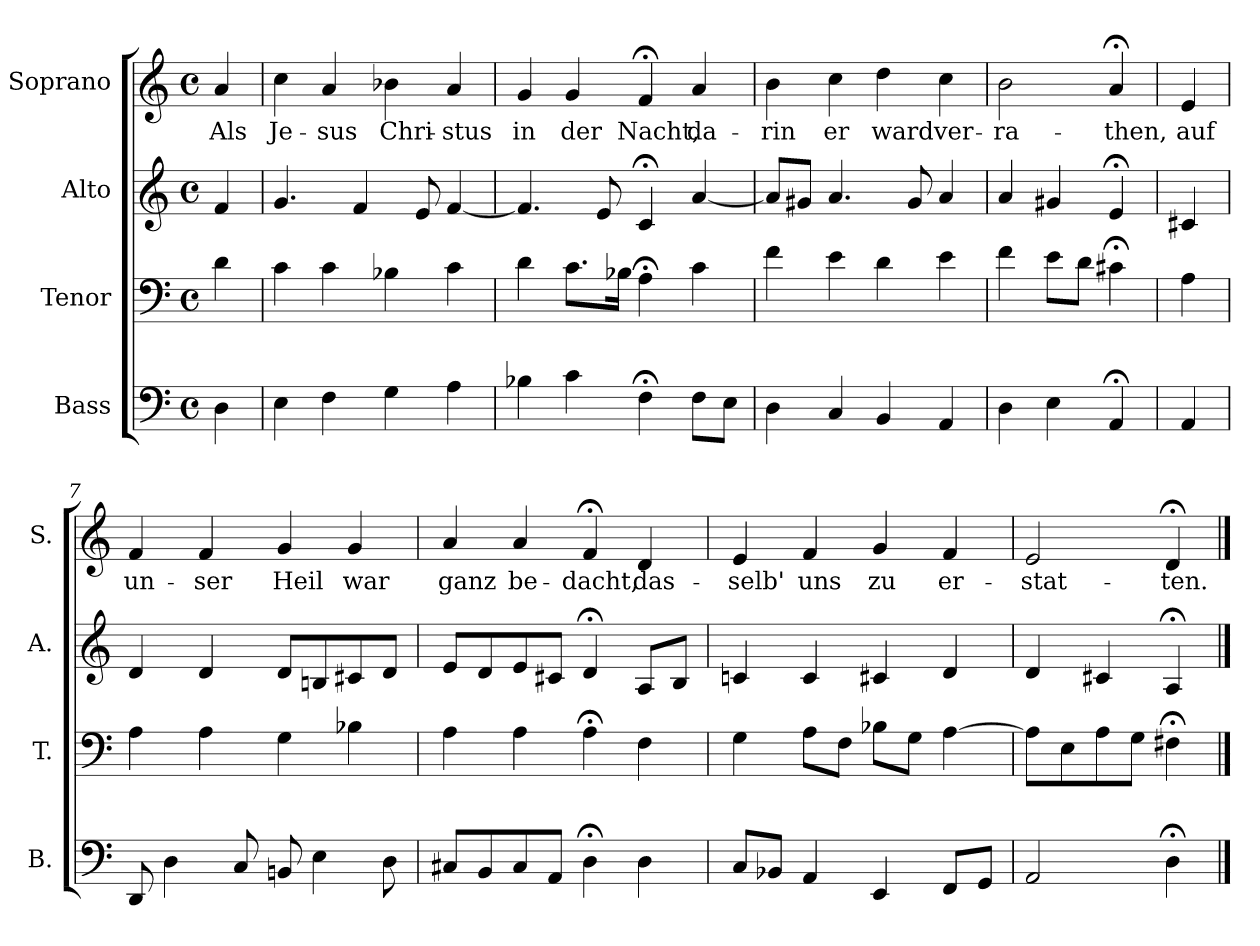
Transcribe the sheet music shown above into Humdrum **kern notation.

**kern	**kern	**kern	**kern	**text
*part4	*part3	*part2	*part1	*part1
*staff4	*staff3	*staff2	*staff1	*staff1
*I"Bass	*I"Tenor	*I"Alto	*I"Soprano	*
*I'B.	*I'T.	*I'A.	*I'S.	*
*clefF4	*clefF4	*clefG2	*clefG2	*
*k[]	*k[]	*k[]	*k[]	*
*M4/4	*M4/4	*M4/4	*M4/4	*
*met(c)	*met(c)	*met(c)	*met(c)	*
=1	=1	=1	=1	=1
!	!	!	!	!LO:LY:b
4D\	4d\	4f/	4a/	Als
=2	=2	=2	=2	=2
!	!	!	!	!LO:LY:b
4E\	4c\	4.g/	4cc\	Je-
!	!	!	!	!LO:LY:b
4F\	4c\	.	4a/	-sus
.	.	4f/	.	.
!	!	!	!	!LO:LY:b
4G\	4B-X\	.	4b-X\	Chri-
.	.	8e/	.	.
!	!	!	!	!LO:LY:b
4A\	4c\	[4f/	4a/	-stus
=3	=3	=3	=3	=3
!	!	!	!	!LO:LY:b
4B-X\	4d\	4.f/]	4g/	in
!	!	!	!	!LO:LY:b
4c\	8.c\L	.	4g/	der
.	.	8e/	.	.
.	16B-X\Jk	.	.	.
!	!	!	!	!LO:LY:b
4F;<\	4A;<\	4c;</	4f;</	Nacht,
!	!	!	!	!LO:LY:b
8F\L	4c\	[4a/	4a/	da-
8E\J	.	.	.	.
=4	=4	=4	=4	=4
!	!	!	!	!LO:LY:b
4D\	4f\	8a/L]	4b\	-rin
.	.	8g#X/J	.	.
!	!	!	!	!LO:LY:b
4C/	4e\	4.a/	4cc\	er
!	!	!	!	!LO:LY:b
4BB/	4d\	.	4dd\	ward
.	.	8g#/	.	.
!	!	!	!	!LO:LY:b
4AA/	4e\	4a/	4cc\	ver-
=5	=5	=5	=5	=5
!	!	!	!	!LO:LY:b
4D\	4f\	4a/	2b\	-ra-
4E\	8e\L	4g#X/	.	.
.	8d\J	.	.	.
!	!	!	!	!LO:LY:b
4AA;</	4c#X;<\	4e;</	4a;</	-then,
!!LO:LB:g=z
=6	=6	=6	=6	=6
!	!	!	!	!LO:LY:b
4AA/	4A\	4c#X/	4e/	auf
=7	=7	=7	=7	=7
!	!	!	!	!LO:LY:b
8DD/	4A\	4d/	4f/	un-
4D\	.	.	.	.
!	!	!	!	!LO:LY:b
.	4A\	4d/	4f/	-ser
8C/	.	.	.	.
!	!	!	!	!LO:LY:b
8BBn/	4G\	8d/L	4g/	Heil
4E\	.	8Bn/	.	.
!	!	!	!	!LO:LY:b
.	4B-X\	8c#X/	4g/	war
8D\	.	8d/J	.	.
=8	=8	=8	=8	=8
!	!	!	!	!LO:LY:b
8C#X/L	4A\	8e/L	4a/	ganz
8BB/	.	8d/	.	.
!	!	!	!	!LO:LY:b
8C#/	4A\	8e/	4a/	be-
8AA/J	.	8c#X/J	.	.
!	!	!	!	!LO:LY:b
4D;<\	4A;<\	4d;</	4f;</	-dacht,
!	!	!	!	!LO:LY:b
4D\	4F\	8A/L	4d/	das-
.	.	8B/J	.	.
=9	=9	=9	=9	=9
!	!	!	!	!LO:LY:b
8C/L	4G\	4cn/	4e/	-selb'
8BB-X/J	.	.	.	.
!	!	!	!	!LO:LY:b
4AA/	8A\L	4c/	4f/	uns
.	8F\J	.	.	.
!	!	!	!	!LO:LY:b
4EE/	8B-X\L	4c#X/	4g/	zu
.	8G\J	.	.	.
!	!	!	!	!LO:LY:b
8FF/L	[4A\	4d/	4f/	er-
8GG/J	.	.	.	.
=10	=10	=10	=10	=10
!	!	!	!	!LO:LY:b
2AA/	8A\L]	4d/	2e/	-stat-
.	8E\	.	.	.
.	8A\	4c#X/	.	.
.	8G\J	.	.	.
!	!	!	!	!LO:LY:b
4D;<\	4F#X;<\	4A;</	4d;</	-ten.
==	==	==	==	==
*-	*-	*-	*-	*-
